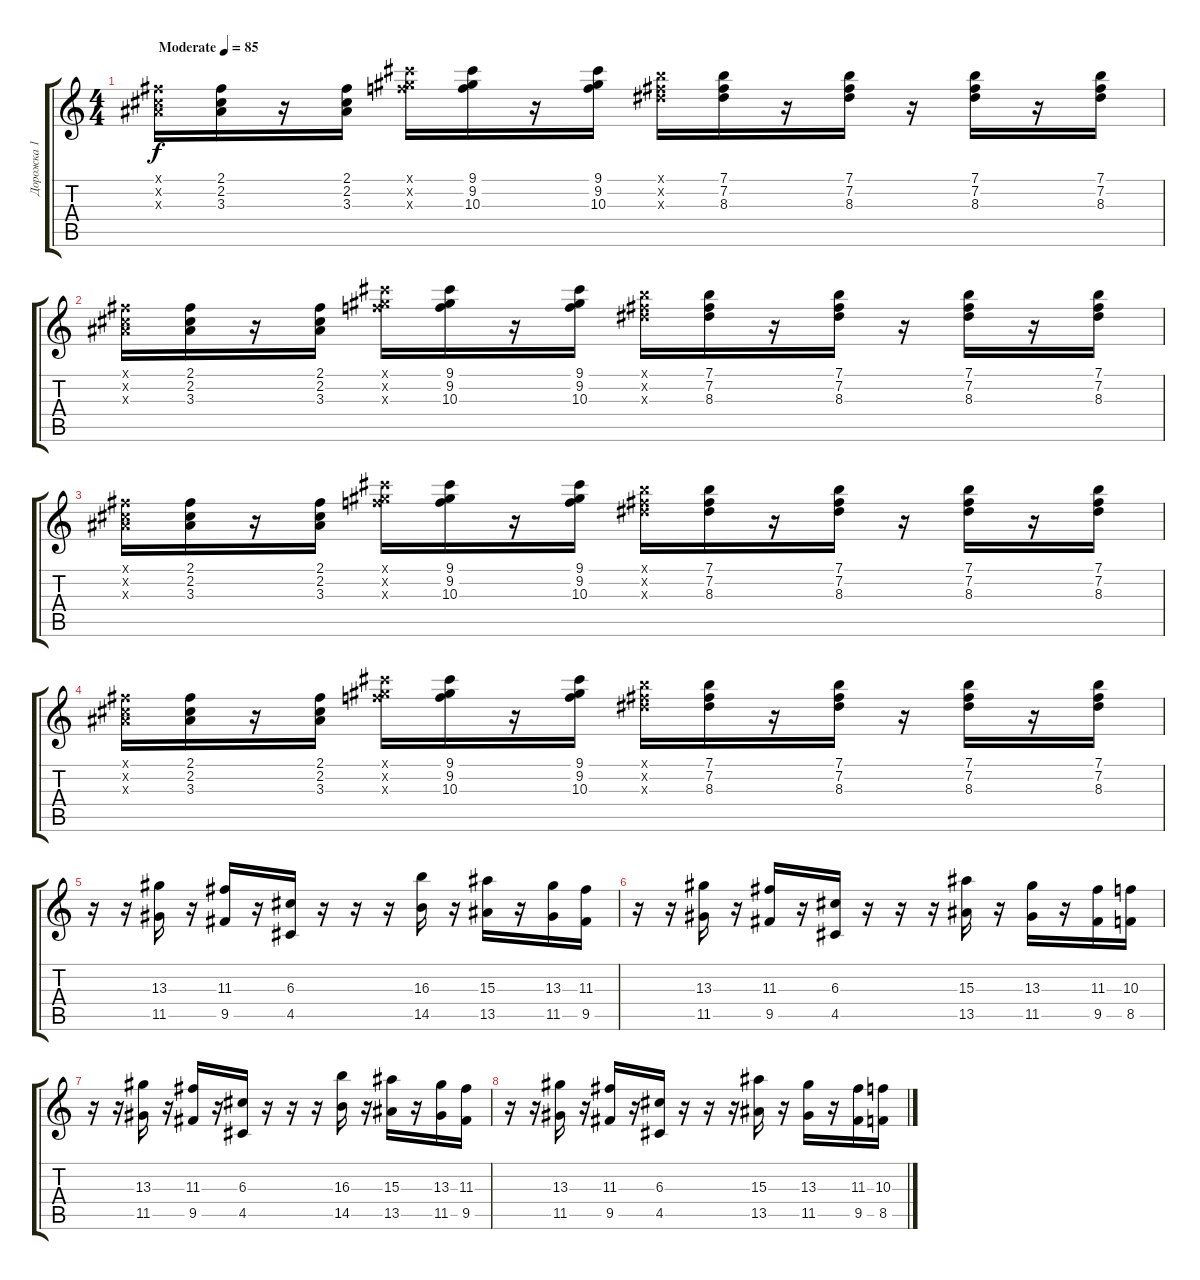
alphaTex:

\track ("Дорожка 1" "Дорожка 1") {instrument acousticguitarsteel}
\staff {score tabs}
\tuning (E4 B3 G3 D3 A2 E2) {hide}
\ts (4 4)
\tempo (85 "Moderate")
\clef g2
\ks c
(2.1{x} 2.2{x} 3.3{x}).16{dy f instrument acousticguitarsteel} (2.1 2.2 3.3).16 r.16 (2.1 2.2 3.3).16 (9.1{x} 9.2{x} 10.3{x}).16 (9.1 9.2 10.3).16 r.16 (9.1 9.2 10.3).16 (7.1{x} 7.2{x} 8.3{x}).16 (7.1 7.2 8.3).16 r.16 (7.1 7.2 8.3).16 r.16 (7.1 7.2 8.3).16 r.16 (7.1 7.2 8.3).16 |
(2.1{x} 2.2{x} 3.3{x}).16 (2.1 2.2 3.3).16 r.16 (2.1 2.2 3.3).16 (9.1{x} 9.2{x} 10.3{x}).16 (9.1 9.2 10.3).16 r.16 (9.1 9.2 10.3).16 (7.1{x} 7.2{x} 8.3{x}).16 (7.1 7.2 8.3).16 r.16 (7.1 7.2 8.3).16 r.16 (7.1 7.2 8.3).16 r.16 (7.1 7.2 8.3).16 |
(2.1{x} 2.2{x} 3.3{x}).16 (2.1 2.2 3.3).16 r.16 (2.1 2.2 3.3).16 (9.1{x} 9.2{x} 10.3{x}).16 (9.1 9.2 10.3).16 r.16 (9.1 9.2 10.3).16 (7.1{x} 7.2{x} 8.3{x}).16 (7.1 7.2 8.3).16 r.16 (7.1 7.2 8.3).16 r.16 (7.1 7.2 8.3).16 r.16 (7.1 7.2 8.3).16 |
(2.1{x} 2.2{x} 3.3{x}).16 (2.1 2.2 3.3).16 r.16 (2.1 2.2 3.3).16 (9.1{x} 9.2{x} 10.3{x}).16 (9.1 9.2 10.3).16 r.16 (9.1 9.2 10.3).16 (7.1{x} 7.2{x} 8.3{x}).16 (7.1 7.2 8.3).16 r.16 (7.1 7.2 8.3).16 r.16 (7.1 7.2 8.3).16 r.16 (7.1 7.2 8.3).16 |
r.16 r.16 (13.3 11.5).16 r.16 (11.3 9.5).16 r.16 (6.3 4.5).16 r.16 r.16 r.16 (16.3 14.5).16 r.16 (15.3 13.5).16 r.16 (13.3 11.5).16 (11.3 9.5).16 |
r.16 r.16 (13.3 11.5).16 r.16 (11.3 9.5).16 r.16 (6.3 4.5).16 r.16 r.16 r.16 (15.3 13.5).16 r.16 (13.3 11.5).16 r.16 (11.3 9.5).16 (10.3 8.5).16 |
r.16 r.16 (13.3 11.5).16 r.16 (11.3 9.5).16 r.16 (6.3 4.5).16 r.16 r.16 r.16 (16.3 14.5).16 r.16 (15.3 13.5).16 r.16 (13.3 11.5).16 (11.3 9.5).16 |
r.16 r.16 (13.3 11.5).16 r.16 (11.3 9.5).16 r.16 (6.3 4.5).16 r.16 r.16 r.16 (15.3 13.5).16 r.16 (13.3 11.5).16 r.16 (11.3 9.5).16 (10.3 8.5).16
